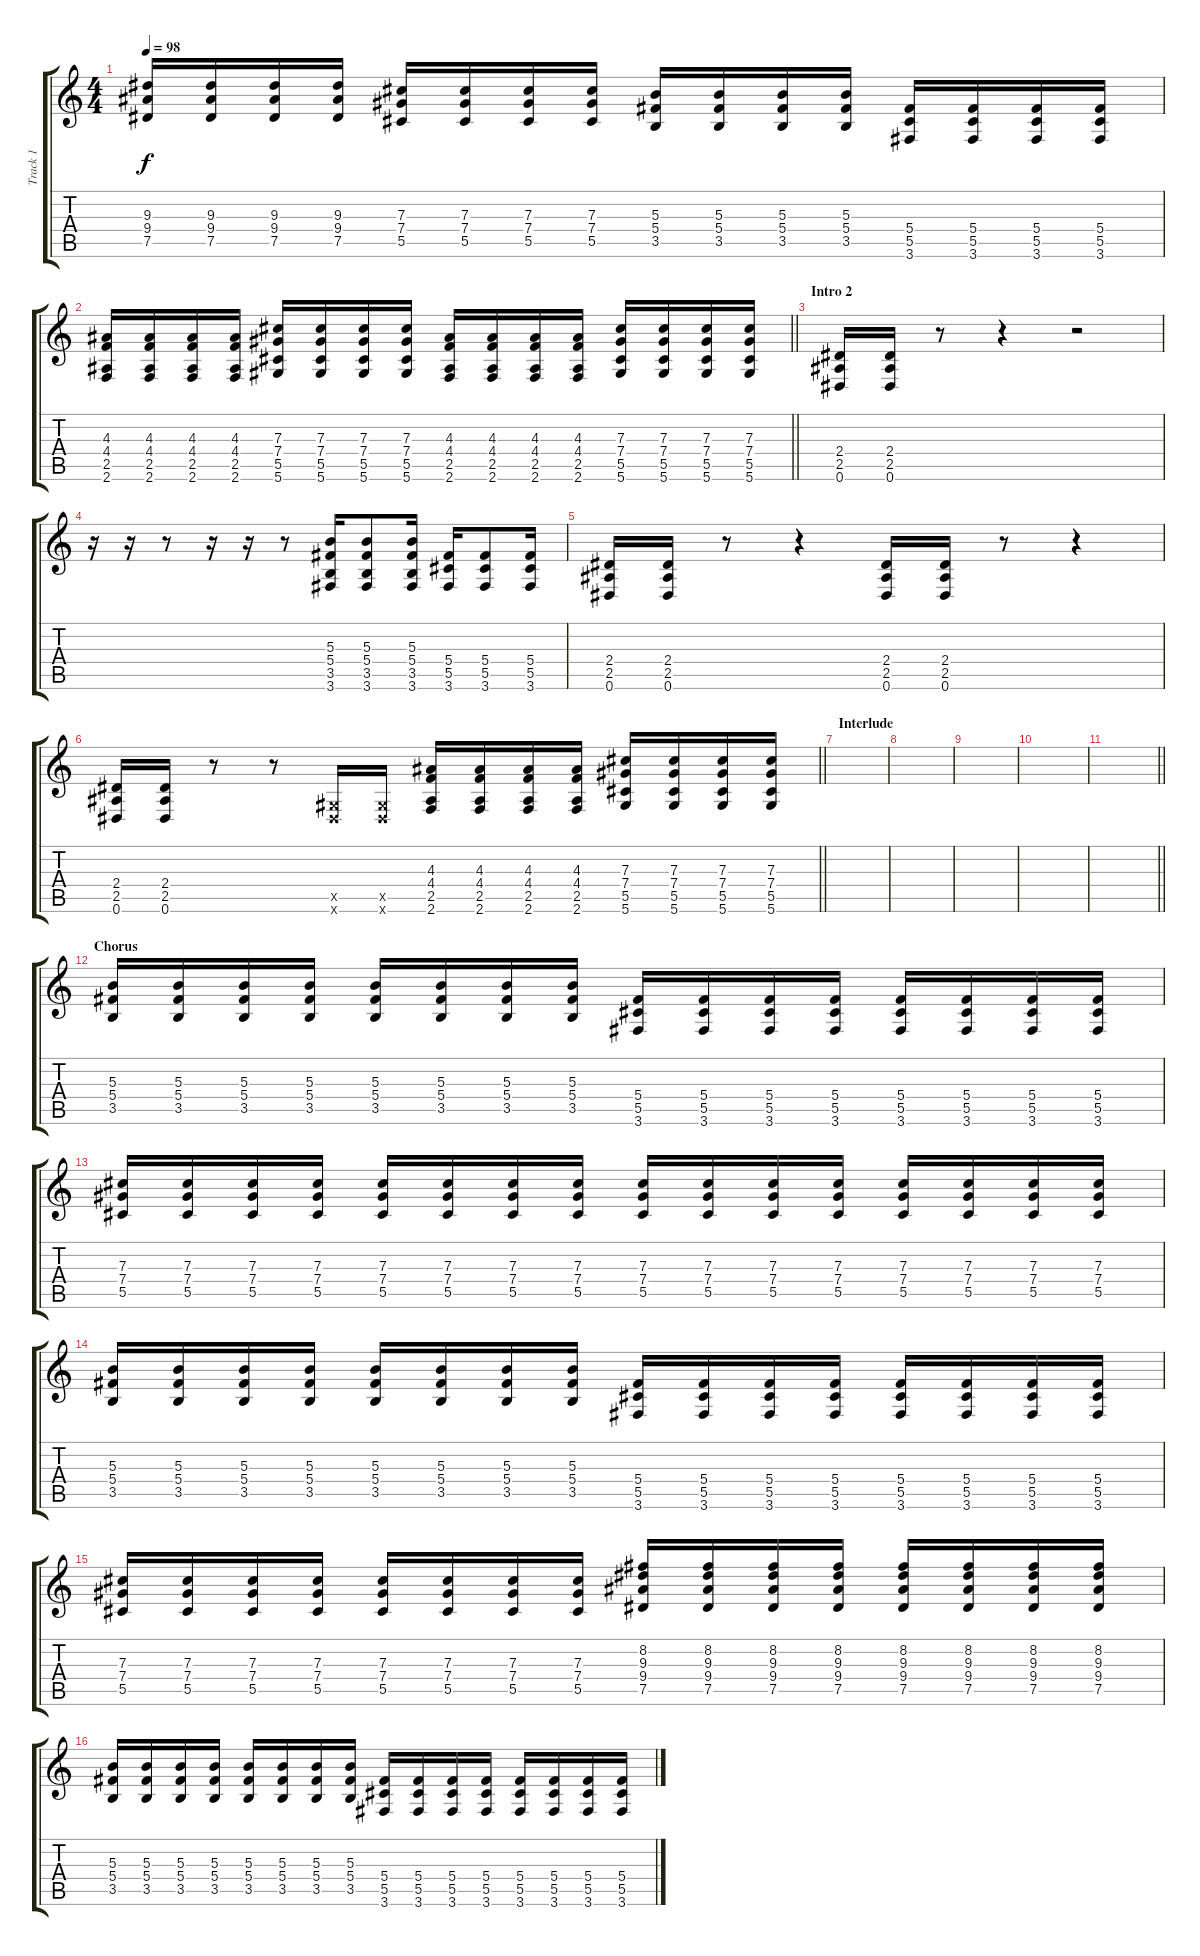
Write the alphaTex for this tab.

\track ("Track 1" "Track 1") {instrument distortionguitar}
\staff {score tabs}
\tuning (Eb4 Bb3 Gb3 Db3 Ab2 Eb2) {hide}
\ts (4 4)
\tempo 98
\clef g2
\ks c
(9.3 9.4 7.5).16{dy f} (9.3 9.4 7.5).16 (9.3 9.4 7.5).16 (9.3 9.4 7.5).16 (7.3 7.4 5.5).16 (7.3 7.4 5.5).16 (7.3 7.4 5.5).16 (7.3 7.4 5.5).16 (5.3 5.4 3.5).16 (5.3 5.4 3.5).16 (5.3 5.4 3.5).16 (5.3 5.4 3.5).16 (5.4 5.5 3.6).16 (5.4 5.5 3.6).16 (5.4 5.5 3.6).16 (5.4 5.5 3.6).16 |
\barLineRight lightlight
(4.3 4.4 2.5 2.6).16 (4.3 4.4 2.5 2.6).16 (4.3 4.4 2.5 2.6).16 (4.3 4.4 2.5 2.6).16 (7.3 7.4 5.5 5.6).16 (7.3 7.4 5.5 5.6).16 (7.3 7.4 5.5 5.6).16 (7.3 7.4 5.5 5.6).16 (4.3 4.4 2.5 2.6).16 (4.3 4.4 2.5 2.6).16 (4.3 4.4 2.5 2.6).16 (4.3 4.4 2.5 2.6).16 (7.3 7.4 5.5 5.6).16 (7.3 7.4 5.5 5.6).16 (7.3 7.4 5.5 5.6).16 (7.3 7.4 5.5 5.6).16 |
\section ("" "Intro 2")
(2.4 2.5 0.6).16 (2.4 2.5 0.6).16 r.8 r.4 r.2 |
r.16 r.16 r.8 r.16 r.16 r.8 (5.3 5.4 3.5 3.6).16 (5.3 5.4 3.5 3.6).8 (5.3 5.4 3.5 3.6).16 (5.4 5.5 3.6).16 (5.4 5.5 3.6).8 (5.4 5.5 3.6).16 |
(2.4 2.5 0.6).16 (2.4 2.5 0.6).16 r.8 r.4 (2.4 2.5 0.6).16 (2.4 2.5 0.6).16 r.8 r.4 |
\barLineRight lightlight
(2.4 2.5 0.6).16 (2.4 2.5 0.6).16 r.8 r.8 (0.5{x} 0.6{x}).16 (0.5{x} 0.6{x}).16 (4.3 4.4 2.5 2.6).16 (4.3 4.4 2.5 2.6).16 (4.3 4.4 2.5 2.6).16 (4.3 4.4 2.5 2.6).16 (7.3 7.4 5.5 5.6).16 (7.3 7.4 5.5 5.6).16 (7.3 7.4 5.5 5.6).16 (7.3 7.4 5.5 5.6).16 |
\section ("" "Interlude")
|
|
|
|
\barLineRight lightlight
|
\section ("" "Chorus")
(5.3 5.4 3.5).16 (5.3 5.4 3.5).16 (5.3 5.4 3.5).16 (5.3 5.4 3.5).16 (5.3 5.4 3.5).16 (5.3 5.4 3.5).16 (5.3 5.4 3.5).16 (5.3 5.4 3.5).16 (5.4 5.5 3.6).16 (5.4 5.5 3.6).16 (5.4 5.5 3.6).16 (5.4 5.5 3.6).16 (5.4 5.5 3.6).16 (5.4 5.5 3.6).16 (5.4 5.5 3.6).16 (5.4 5.5 3.6).16 |
(7.3 7.4 5.5).16 (7.3 7.4 5.5).16 (7.3 7.4 5.5).16 (7.3 7.4 5.5).16 (7.3 7.4 5.5).16 (7.3 7.4 5.5).16 (7.3 7.4 5.5).16 (7.3 7.4 5.5).16 (7.3 7.4 5.5).16 (7.3 7.4 5.5).16 (7.3 7.4 5.5).16 (7.3 7.4 5.5).16 (7.3 7.4 5.5).16 (7.3 7.4 5.5).16 (7.3 7.4 5.5).16 (7.3 7.4 5.5).16 |
(5.3 5.4 3.5).16 (5.3 5.4 3.5).16 (5.3 5.4 3.5).16 (5.3 5.4 3.5).16 (5.3 5.4 3.5).16 (5.3 5.4 3.5).16 (5.3 5.4 3.5).16 (5.3 5.4 3.5).16 (5.4 5.5 3.6).16 (5.4 5.5 3.6).16 (5.4 5.5 3.6).16 (5.4 5.5 3.6).16 (5.4 5.5 3.6).16 (5.4 5.5 3.6).16 (5.4 5.5 3.6).16 (5.4 5.5 3.6).16 |
(7.3 7.4 5.5).16 (7.3 7.4 5.5).16 (7.3 7.4 5.5).16 (7.3 7.4 5.5).16 (7.3 7.4 5.5).16 (7.3 7.4 5.5).16 (7.3 7.4 5.5).16 (7.3 7.4 5.5).16 (8.2 9.3 9.4 7.5).16 (8.2 9.3 9.4 7.5).16 (8.2 9.3 9.4 7.5).16 (8.2 9.3 9.4 7.5).16 (8.2 9.3 9.4 7.5).16 (8.2 9.3 9.4 7.5).16 (8.2 9.3 9.4 7.5).16 (8.2 9.3 9.4 7.5).16 |
(5.3 5.4 3.5).16 (5.3 5.4 3.5).16 (5.3 5.4 3.5).16 (5.3 5.4 3.5).16 (5.3 5.4 3.5).16 (5.3 5.4 3.5).16 (5.3 5.4 3.5).16 (5.3 5.4 3.5).16 (5.4 5.5 3.6).16 (5.4 5.5 3.6).16 (5.4 5.5 3.6).16 (5.4 5.5 3.6).16 (5.4 5.5 3.6).16 (5.4 5.5 3.6).16 (5.4 5.5 3.6).16 (5.4 5.5 3.6).16
